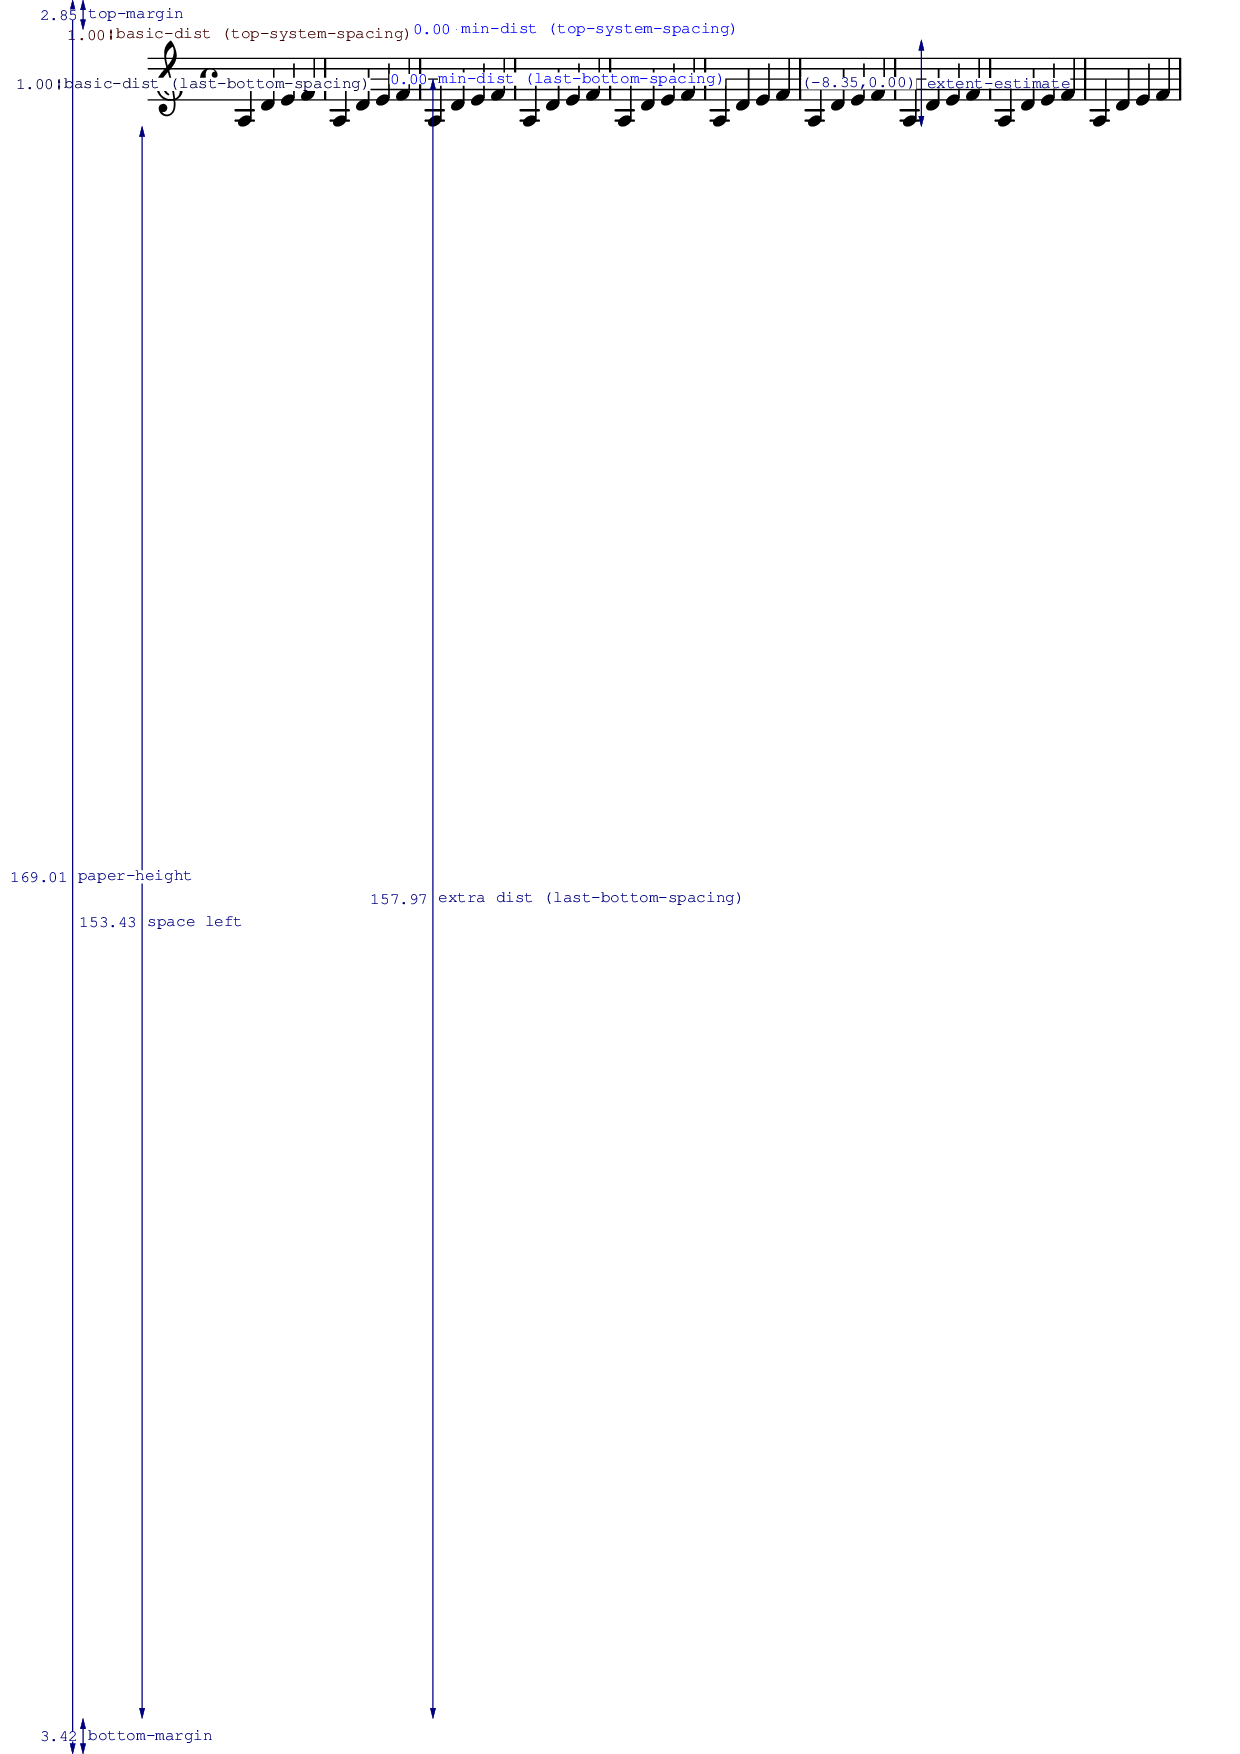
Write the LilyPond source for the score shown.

\version "2.16.0"

\header {
  texidoc = "Setting individual nested paper properties does not
remove existing settings or break spacing annotation."
}

\book {
  \paper {
    annotate-spacing = ##t
    system-system-spacing = #'((basic-distance . 12) (minimum-distance . 8))
    system-system-spacing #'padding = #1
  }
  \relative c' {
    \repeat unfold 10 { a4 d e f }
  }
}
